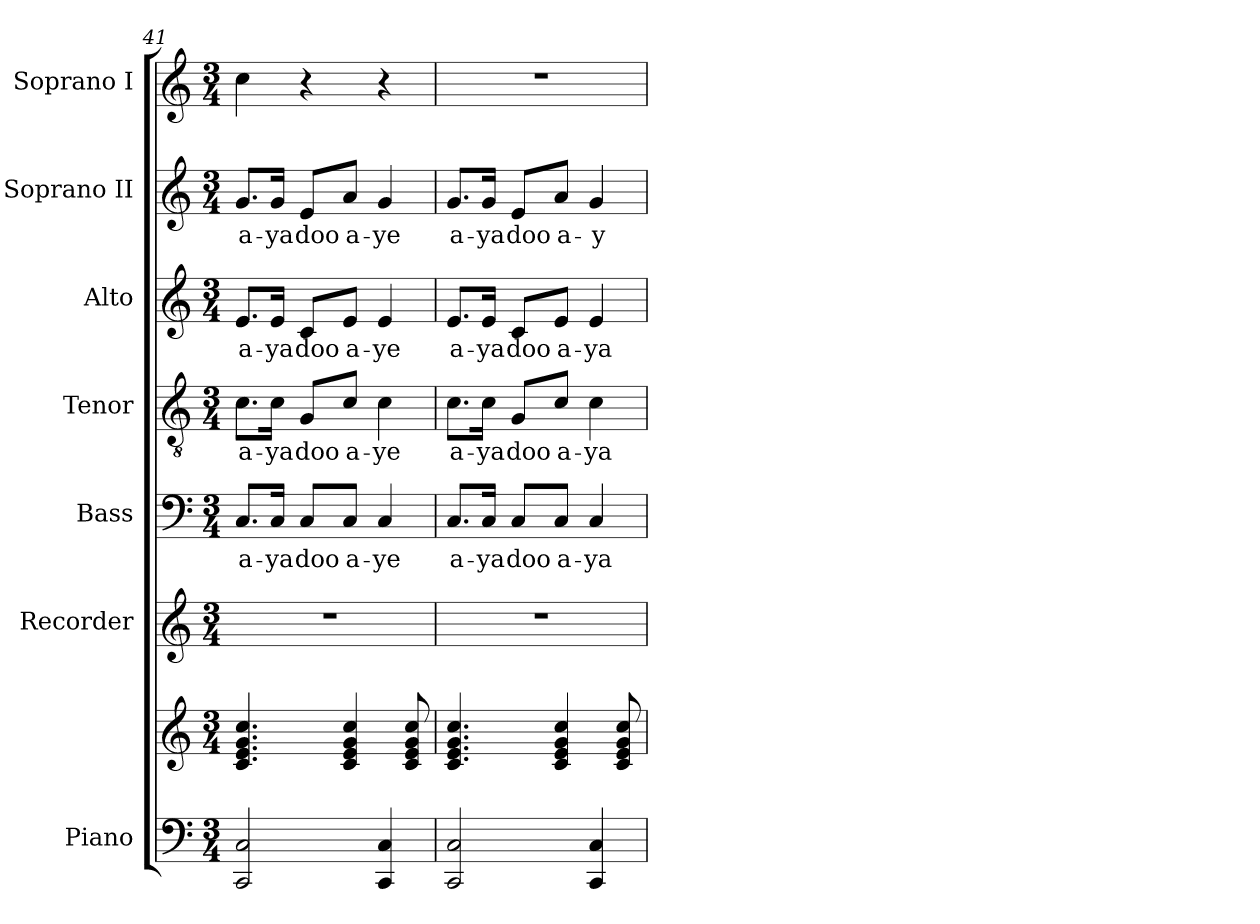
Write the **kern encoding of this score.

**kern	**kern	**kern	**kern	**text	**kern	**text	**kern	**text	**kern	**text	**kern
*part7	*part7	*part6	*part5	*part5	*part4	*part4	*part3	*part3	*part2	*part2	*part1
*staff8	*staff7	*staff6	*staff5	*staff5	*staff4	*staff4	*staff3	*staff3	*staff2	*staff2	*staff1
*I"Piano	*	*I"Recorder	*I"Bass	*	*I"Tenor	*	*I"Alto	*	*I"Soprano II	*	*I"Soprano I
*I'Pno.	*	*I'R.	*I'B.	*	*I'T.	*	*I'A.	*	*I'S.2	*	*I'S.1
!!LO:LB:g=z
*clefF4	*clefG2	*clefG2	*clefF4	*	*clefGv2	*	*clefG2	*	*clefG2	*	*clefG2
*k[]	*k[]	*k[]	*k[]	*	*k[]	*	*k[]	*	*k[]	*	*k[]
*M3/4	*M3/4	*M3/4	*M3/4	*	*M3/4	*	*M3/4	*	*M3/4	*	*M3/4
=41	=41	=41	=41	=41	=41	=41	=41	=41	=41	=41	=41
2CC/ 2C/	4.c/ 4.e/ 4.g/ 4.cc/	2.r	8.C/L	a-	8.c\L	a-	8.e/L	a-	8.g/L	a-	4cc\
.	.	.	16C/Jk	-ya	16c\Jk	-ya	16e/Jk	-ya	16g/Jk	-ya	.
.	.	.	8C/L	doo	8G/L	doo	8c/L	doo	8e/L	doo	4r
.	4c/ 4e/ 4g/ 4cc/	.	8C/J	a-	8c/J	a-	8e/J	a-	8a/J	a-	.
4CC/ 4C/	.	.	4C/	-ye	4c\	-ye	4e/	-ye	4g/	-ye	4r
.	8c/ 8e/ 8g/ 8cc/	.	.	.	.	.	.	.	.	.	.
=42	=42	=42	=42	=42	=42	=42	=42	=42	=42	=42	=42
2CC/ 2C/	4.c/ 4.e/ 4.g/ 4.cc/	2.r	8.C/L	a-	8.c\L	a-	8.e/L	a-	8.g/L	a-	2.r
.	.	.	16C/Jk	-ya	16c\Jk	-ya	16e/Jk	-ya	16g/Jk	-ya	.
.	.	.	8C/L	doo	8G/L	doo	8c/L	doo	8e/L	doo	.
.	4c/ 4e/ 4g/ 4cc/	.	8C/J	a-	8c/J	a-	8e/J	a-	8a/J	a-	.
4CC/ 4C/	.	.	4C/	-ya-	4c\	-ya-	4e/	-ya-	4g/	-y-	.
.	8c/ 8e/ 8g/ 8cc/	.	.	.	.	.	.	.	.	.	.
=	=	=	=	=	=	=	=	=	=	=	=
*-	*-	*-	*-	*-	*-	*-	*-	*-	*-	*-	*-
